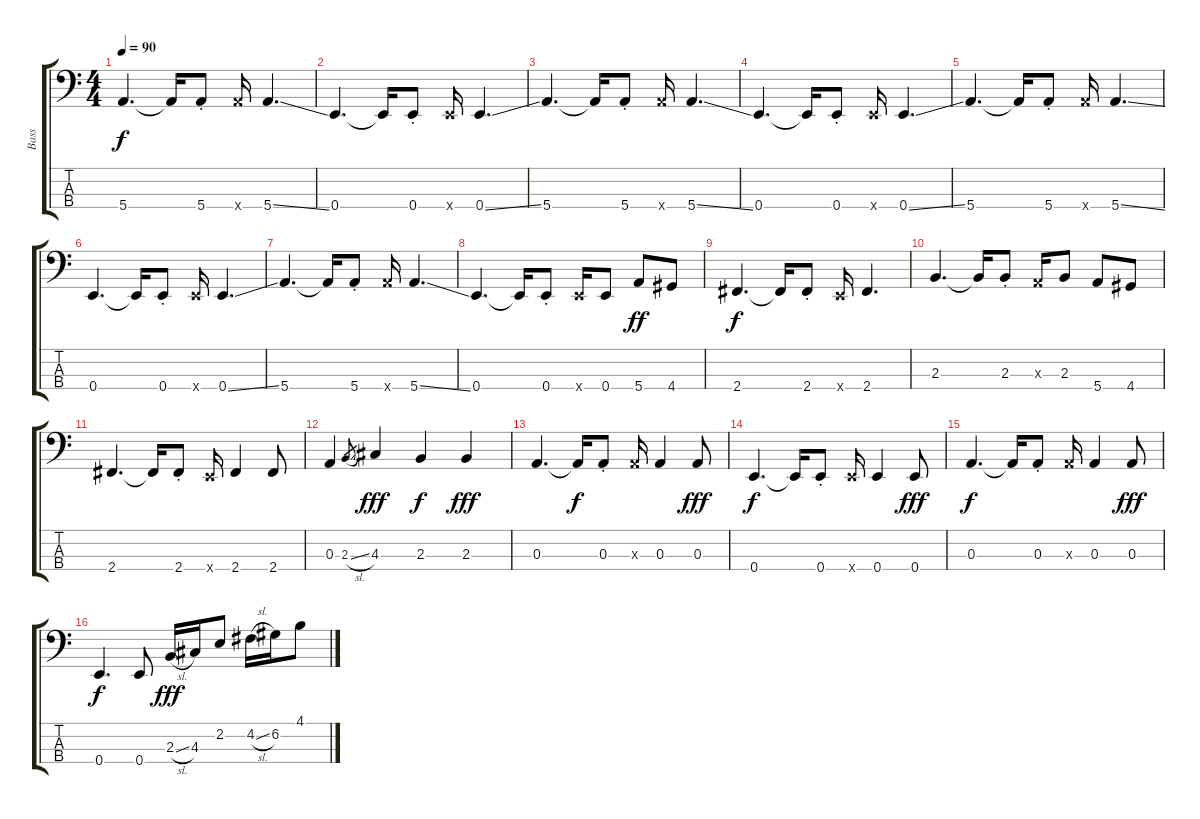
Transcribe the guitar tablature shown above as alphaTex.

\track ("Bass" "Bass") {instrument electricbassfinger}
\staff {score tabs}
\tuning (G2 D2 A1 E1) {hide}
\ts (4 4)
\tempo 90
\clef f4
\ks c
5.4.4{d dy f} 5.4{t}.16 5.4{st}.8 5.4{x}.16 5.4{ss}.4{d} |
0.4.4{d} 0.4{t}.16 0.4{st}.8 0.4{x}.16 0.4{ss}.4{d} |
5.4.4{d} 5.4{t}.16 5.4{st}.8 5.4{x}.16 5.4{ss}.4{d} |
0.4.4{d} 0.4{t}.16 0.4{st}.8 0.4{x}.16 0.4{ss}.4{d} |
5.4.4{d} 5.4{t}.16 5.4{st}.8 5.4{x}.16 5.4{ss}.4{d} |
0.4.4{d} 0.4{t}.16 0.4{st}.8 0.4{x}.16 0.4{ss}.4{d} |
5.4.4{d} 5.4{t}.16 5.4{st}.8 5.4{x}.16 5.4{ss}.4{d} |
0.4.4{d} 0.4{t}.16 0.4{st}.8 0.4{x}.16 0.4.8 5.4.8{dy ff} 4.4.8 |
2.4.4{d dy f} 2.4{t}.16 2.4{st}.8 0.4{x}.16 2.4.4{d} |
2.3.4{d} 2.3{t}.16 2.3{st}.8 0.3{x}.16 2.3.8 5.4.8 4.4.8 |
2.4.4{d} 2.4{t}.16 2.4{st}.8 0.4{x}.16 2.4.4 2.4.8 |
0.3.4 2.3{sl}.8{gr} 4.3.4{dy fff} 2.3.4{dy f} 2.3.4{dy fff} |
0.3.4{d} 0.3{t}.16{dy f} 0.3{st}.8 0.3{x}.16 0.3.4 0.3.8{dy fff} |
0.4.4{d dy f} 0.4{t}.16 0.4{st}.8 0.4{x}.16 0.4.4 0.4.8{dy fff} |
0.3.4{d dy f} 0.3{t}.16 0.3{st}.8 0.3{x}.16 0.3.4 0.3.8{dy fff} |
0.4.4{d dy f} 0.4.8 2.3{sl}.16{dy fff} 4.3.16 2.2.8 4.2{sl}.16 6.2.16 4.1.8
